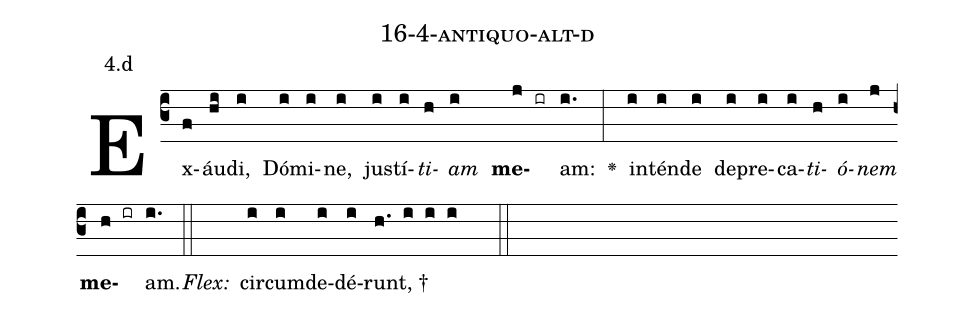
name: 16-4-antiquo-alt-d;
annotation: 4.d;
%%
(c3)Ex(f)áu(hi)di,(i) Dó(i)mi(i)ne,(i) jus(i)tí(i)<i>ti</i>(h)<i>am</i>(i) <b>me</b>(j ir)am:(i.) <v>\greheightstar</v>(:) in(i)tén(i)de(i) de(i)pre(i)ca(i)<i>ti</i>(h)<i>ó</i>(i)<i>nem</i>(j) <b>me</b>(h ir)am.(i.) (::)
<i>Flex:</i>()  cir(i)cum(i)de(i)dé(i)runt, †(h. i i i  ::)

%E(i) u(h) o(i) u(j) a(h) e.(i.) (::)
